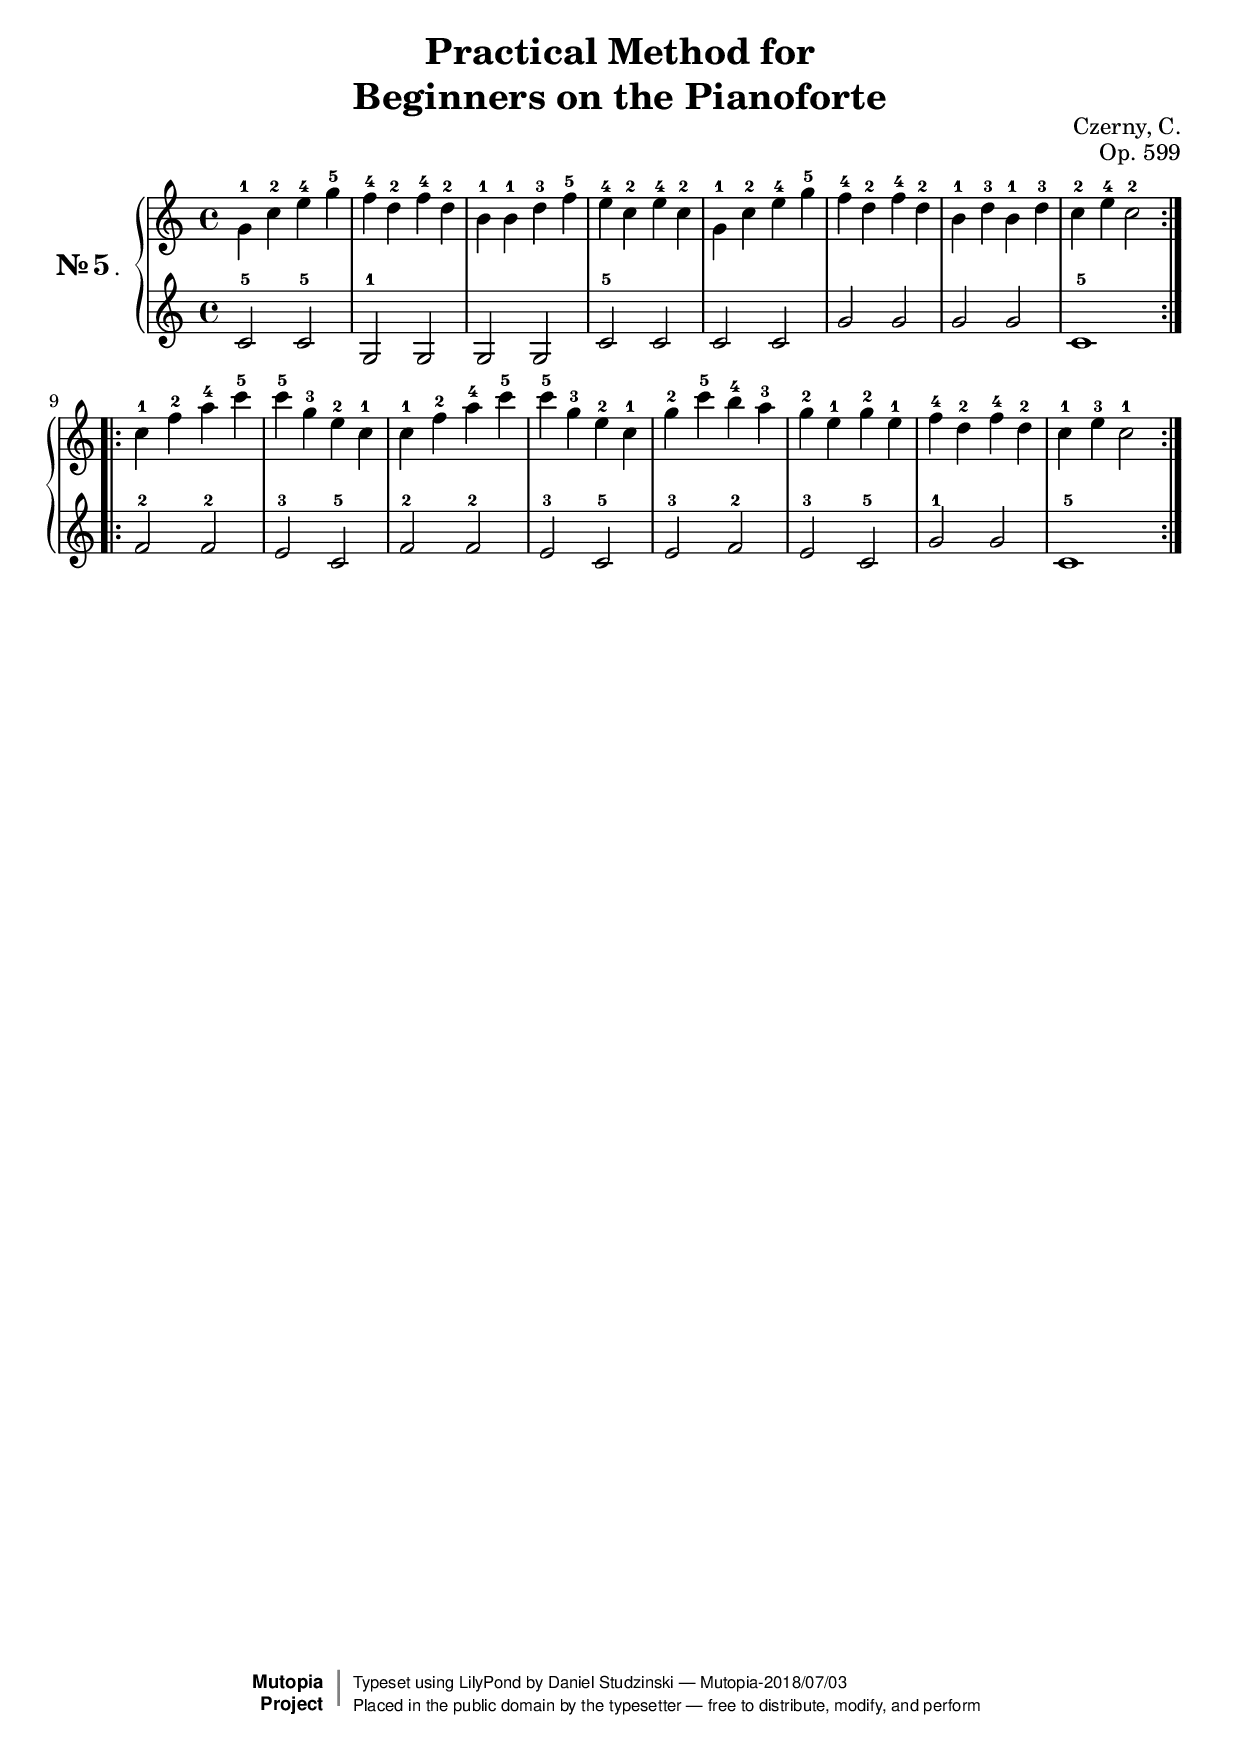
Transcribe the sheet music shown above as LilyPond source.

\version "2.19.82"


\include "english.ly"

% \paper {
%   #(set-paper-size "a4")
%  % #(set-paper-size "letter")
% }

\header {
    composer            = "Czerny, C."
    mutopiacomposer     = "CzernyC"

    title               = \markup {
      \center-column {
        \line { "Practical Method for"  }
        \line { "Beginners on the Pianoforte" }
        \italic \line {  }
    }}
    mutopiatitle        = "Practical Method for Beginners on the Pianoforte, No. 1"

    opus                = "Op. 599"
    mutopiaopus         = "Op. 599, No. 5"
    
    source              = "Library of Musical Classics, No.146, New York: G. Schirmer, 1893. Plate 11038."
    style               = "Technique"
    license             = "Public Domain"
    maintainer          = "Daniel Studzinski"
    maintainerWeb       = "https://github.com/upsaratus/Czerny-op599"
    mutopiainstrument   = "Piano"

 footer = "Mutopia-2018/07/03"
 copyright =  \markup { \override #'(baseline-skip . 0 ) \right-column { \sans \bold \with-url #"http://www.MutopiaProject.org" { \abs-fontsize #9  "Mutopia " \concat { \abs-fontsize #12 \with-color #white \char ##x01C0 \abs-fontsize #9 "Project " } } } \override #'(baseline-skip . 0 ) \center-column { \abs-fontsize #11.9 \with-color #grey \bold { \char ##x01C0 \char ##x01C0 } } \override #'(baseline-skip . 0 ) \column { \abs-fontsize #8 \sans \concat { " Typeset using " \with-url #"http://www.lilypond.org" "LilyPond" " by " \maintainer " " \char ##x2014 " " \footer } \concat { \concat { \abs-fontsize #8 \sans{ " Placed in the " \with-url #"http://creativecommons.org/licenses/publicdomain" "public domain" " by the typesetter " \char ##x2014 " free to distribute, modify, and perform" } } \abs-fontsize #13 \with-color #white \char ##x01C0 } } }
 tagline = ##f
}


%--------Definitions
global = {

  \key c \major
  %\numericTimeSignature 
  \time 4/4
}


RHI = \relative c'' {
  \voiceOne
  \clef treble
  \global
   
}  

RHII = \relative c'' {
  \voiceTwo
  \clef treble

   \override Fingering.direction = #UP

   g4-1 c-2 e-4 g-5
   f-4 d-2 f-4 d-2
   b-1 b-1 d-3 f-5
   e-4 c-2 e-4 c-2
   g-1 c-2 e-4 g-5
   f-4 d-2 f-4 d-2
   b-1 d-3 b-1 d-3
   c-2 e-4 c2-2 \bar ":..:" \break
   
   c4-1 f-2 a-4 c-5
   c-5 g-3 e-2 c-1
   c4-1 f-2 a-4 c-5
   c-5 g-3 e-2 c-1
   g'-2 c-5 b-4 a-3
   g-2 e-1 g-2 e-1
   f-4 d-2 f-4 d-2
   c-1 e-3 c2-1 \bar ":|."
   



  
}

LHI = \relative c' {
  \voiceThree
  \clef treble
  \global
  
  c2-5 c-5
  g-1 g
  g g
  c-5 c 
  c c
  g' g
  g g
  c,1-5
  
  f2-2 f-2
  e-3 c-5
  f-2 f-2
  e-3 c-5
  e-3 f-2
  e-3 c-5
  g'-1 g
  c,1-5
  
  

  

 


}

LHII = \relative c' {
  \voiceFour
  \clef treble
  \global
} 


Dynamics = {
}


\score
{
  \new PianoStaff \with {
    instrumentName = \markup {
      \center-column {
        \line { \bold \huge { "№" } \number "5". }
        \line \large { }
        \italic \line {  }
      }
    }
    shortInstrumentName = ""
    midiInstrument = "acoustic grand"
  }
  <<
    \new Staff="RH"
    <<
      \new Voice = "RF"
      \RHI
      \new Voice= "RS"
      \RHII
    >>
    
    \new Staff="LH" 
    <<
      \new Voice = "LF"
      \LHI
      \new Voice= "LS"
      \LHII
    >>
  >>
  \layout { }
  \midi {\tempo 2 = 88 }
}